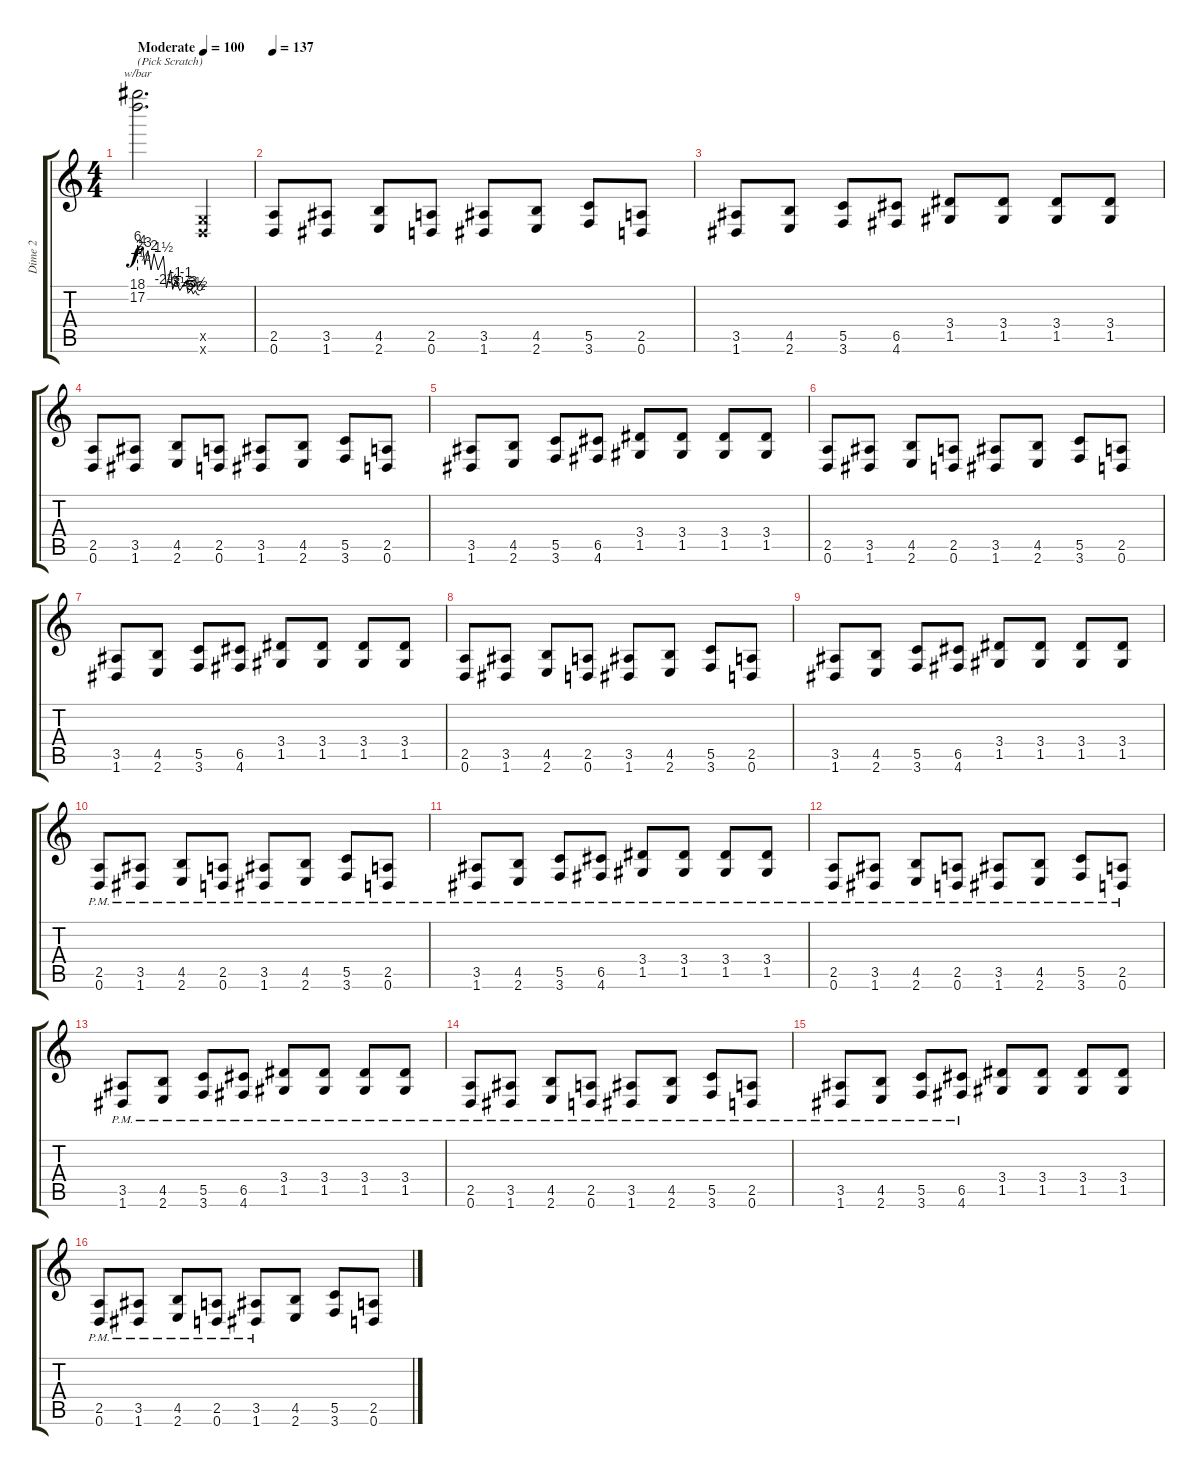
\track ("Dime 2" "Dime 2") {instrument distortionguitar}
\staff {score tabs}
\tuning (D4 A3 F3 C3 G2 D2) {hide}
\ts (4 4)
\tempo (100 "Moderate")
\clef g2
\ks c
(18.1 17.2).2{d tbe (custom default 0 24 2 8 5 16 7 2 10 12 13 0 16 8 20 0 25 6 28 -10 32 0 34 -12 37 -4 41 -14 47 -4 49 -20 52 -12 54 -22 56 -14 58 -24 60 -24) txt "(Pick Scratch)" dy f instrument distortionguitar} (0.5{x} 0.6{x}).4 |
\tempo 137
(2.5 0.6).8 (3.5 1.6).8 (4.5 2.6).8 (2.5 0.6).8 (3.5 1.6).8 (4.5 2.6).8 (5.5 3.6).8 (2.5 0.6).8 |
(3.5 1.6).8 (4.5 2.6).8 (5.5 3.6).8 (6.5 4.6).8 (3.4 1.5).8 (3.4 1.5).8 (3.4 1.5).8 (3.4 1.5).8 |
(2.5 0.6).8 (3.5 1.6).8 (4.5 2.6).8 (2.5 0.6).8 (3.5 1.6).8 (4.5 2.6).8 (5.5 3.6).8 (2.5 0.6).8 |
(3.5 1.6).8 (4.5 2.6).8 (5.5 3.6).8 (6.5 4.6).8 (3.4 1.5).8 (3.4 1.5).8 (3.4 1.5).8 (3.4 1.5).8 |
(2.5 0.6).8 (3.5 1.6).8 (4.5 2.6).8 (2.5 0.6).8 (3.5 1.6).8 (4.5 2.6).8 (5.5 3.6).8 (2.5 0.6).8 |
(3.5 1.6).8 (4.5 2.6).8 (5.5 3.6).8 (6.5 4.6).8 (3.4 1.5).8 (3.4 1.5).8 (3.4 1.5).8 (3.4 1.5).8 |
(2.5 0.6).8 (3.5 1.6).8 (4.5 2.6).8 (2.5 0.6).8 (3.5 1.6).8 (4.5 2.6).8 (5.5 3.6).8 (2.5 0.6).8 |
(3.5 1.6).8 (4.5 2.6).8 (5.5 3.6).8 (6.5 4.6).8 (3.4 1.5).8 (3.4 1.5).8 (3.4 1.5).8 (3.4 1.5).8 |
(2.5{pm} 0.6{pm}).8 (3.5{pm} 1.6{pm}).8 (4.5{pm} 2.6{pm}).8 (2.5{pm} 0.6{pm}).8 (3.5{pm} 1.6{pm}).8 (4.5{pm} 2.6{pm}).8 (5.5{pm} 3.6{pm}).8 (2.5{pm} 0.6{pm}).8 |
(3.5{pm} 1.6{pm}).8 (4.5{pm} 2.6{pm}).8 (5.5{pm} 3.6{pm}).8 (6.5{pm} 4.6{pm}).8 (3.4{pm} 1.5{pm}).8 (3.4{pm} 1.5{pm}).8 (3.4{pm} 1.5{pm}).8 (3.4{pm} 1.5{pm}).8 |
(2.5{pm} 0.6{pm}).8 (3.5{pm} 1.6{pm}).8 (4.5{pm} 2.6{pm}).8 (2.5{pm} 0.6{pm}).8 (3.5{pm} 1.6{pm}).8 (4.5{pm} 2.6{pm}).8 (5.5{pm} 3.6{pm}).8 (2.5{pm} 0.6{pm}).8 |
(3.5{pm} 1.6{pm}).8 (4.5{pm} 2.6{pm}).8 (5.5{pm} 3.6{pm}).8 (6.5{pm} 4.6{pm}).8 (3.4{pm} 1.5{pm}).8 (3.4{pm} 1.5{pm}).8 (3.4{pm} 1.5{pm}).8 (3.4{pm} 1.5{pm}).8 |
(2.5{pm} 0.6{pm}).8 (3.5{pm} 1.6{pm}).8 (4.5{pm} 2.6{pm}).8 (2.5{pm} 0.6{pm}).8 (3.5{pm} 1.6{pm}).8 (4.5{pm} 2.6{pm}).8 (5.5{pm} 3.6{pm}).8 (2.5{pm} 0.6{pm}).8 |
(3.5{pm} 1.6{pm}).8 (4.5{pm} 2.6{pm}).8 (5.5{pm} 3.6{pm}).8 (6.5{pm} 4.6{pm}).8 (3.4 1.5).8 (3.4 1.5).8 (3.4 1.5).8 (3.4 1.5).8 |
(2.5{pm} 0.6{pm}).8 (3.5{pm} 1.6{pm}).8 (4.5{pm} 2.6{pm}).8 (2.5{pm} 0.6{pm}).8 (3.5{pm} 1.6{pm}).8 (4.5 2.6).8 (5.5 3.6).8 (2.5 0.6).8
